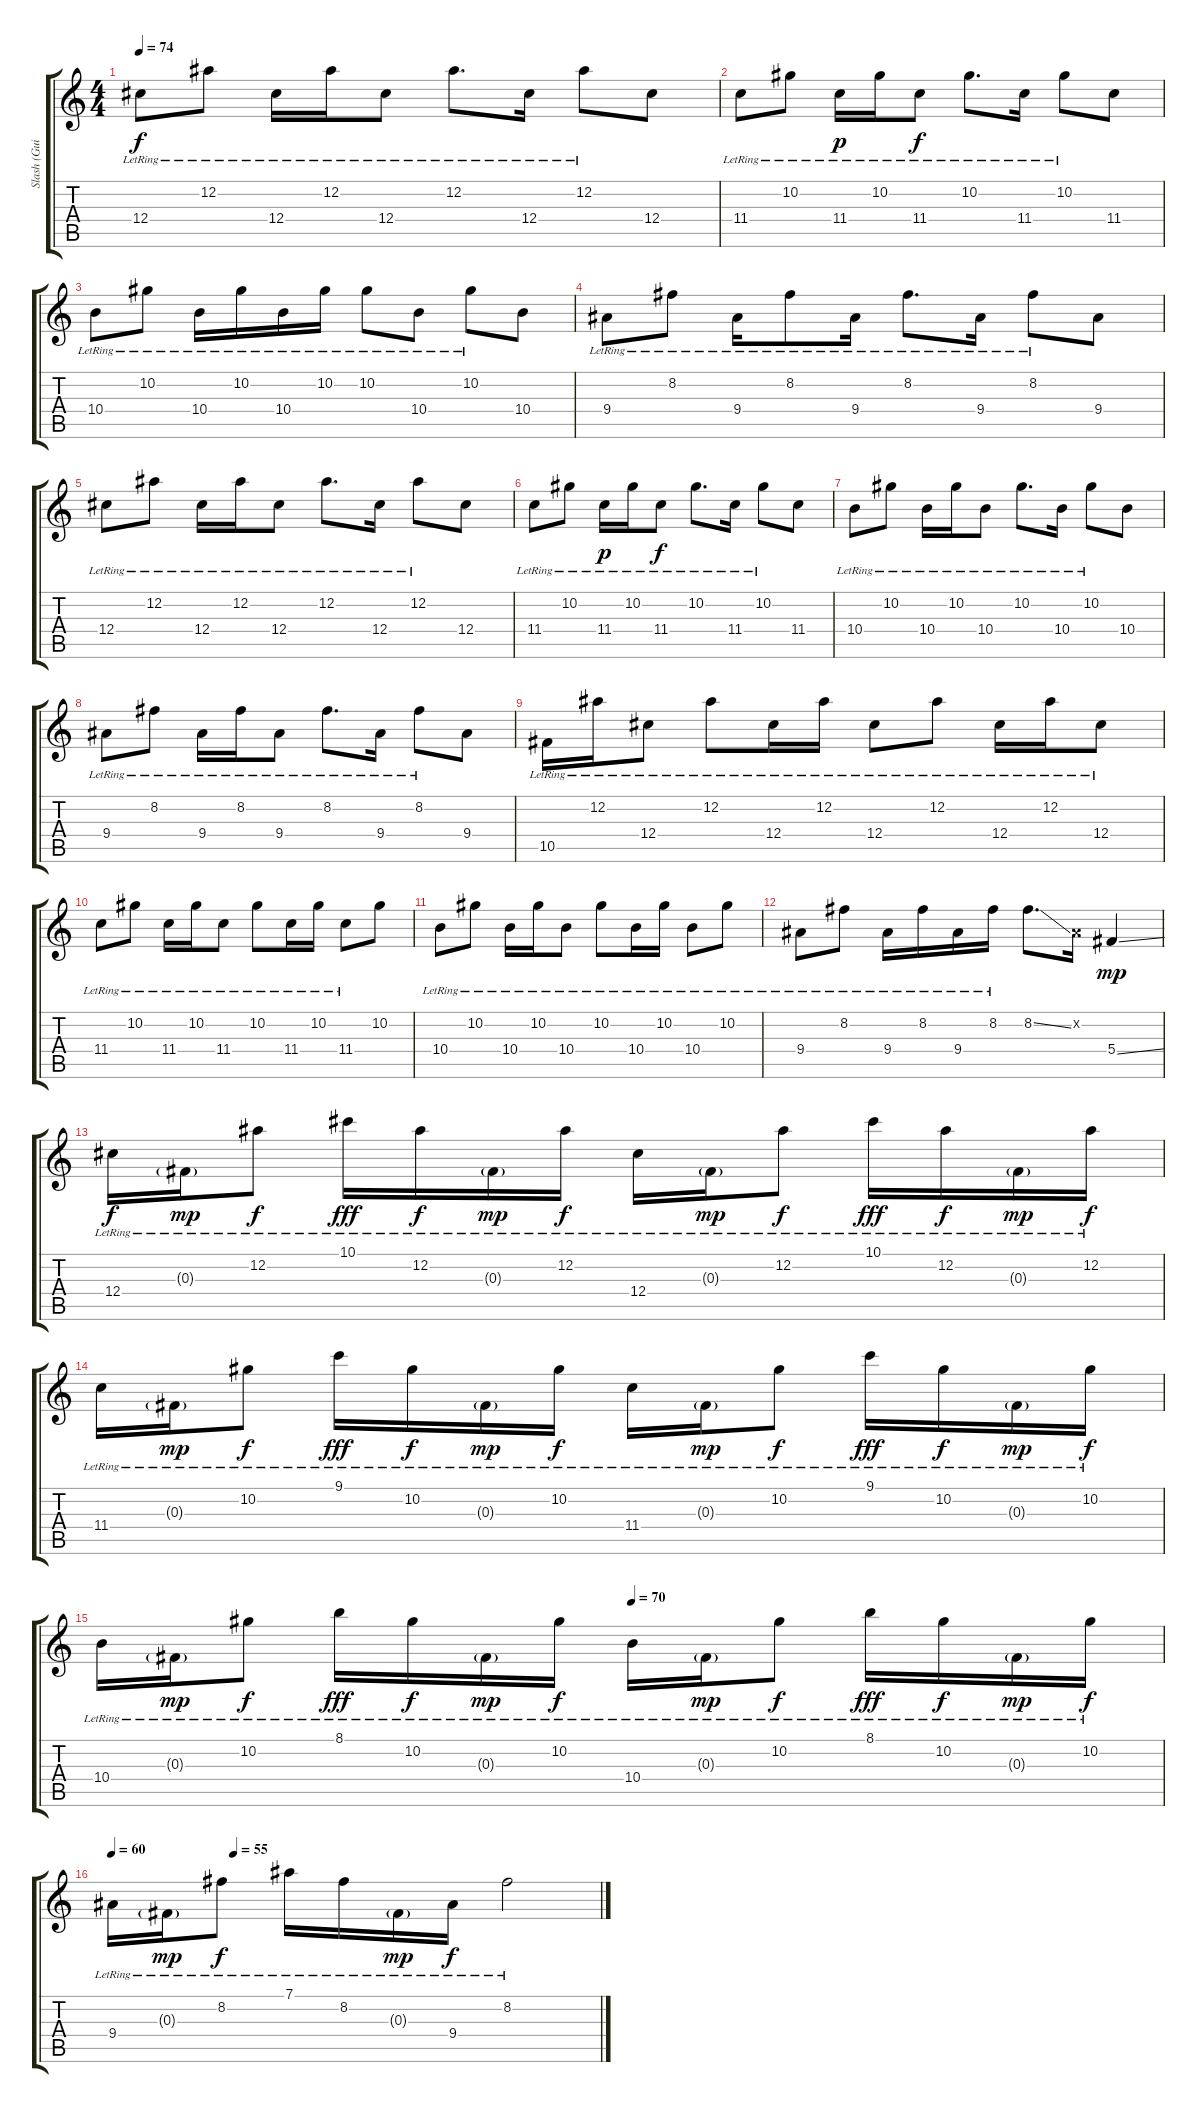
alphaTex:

\track ("Slash (Guitar - 12 Strings)" "Slash (Gui") {instrument electricguitarjazz}
\staff {score tabs}
\tuning (Eb4 Bb3 Gb3 Db3 Ab2 Eb2) {hide}
\ts (4 4)
\tempo 74
\clef g2
\ks c
12.4{lr}.8{dy f instrument electricguitarjazz} 12.2{lr}.8 12.4{lr}.16 12.2{lr}.16 12.4{lr}.8 12.2{lr}.8{d} 12.4{lr}.16 12.2{lr}.8 12.4.8 |
11.4{lr}.8 10.2{lr}.8 11.4{lr}.16{dy p} 10.2{lr}.16 11.4{lr}.8{dy f} 10.2{lr}.8{d} 11.4{lr}.16 10.2{lr}.8 11.4.8 |
10.4{lr}.8 10.2{lr}.8 10.4{lr}.16 10.2{lr}.16 10.4{lr}.16 10.2{lr}.16 10.2{lr}.8 10.4{lr}.8 10.2{lr}.8 10.4.8 |
9.4{lr}.8 8.2{lr}.8 9.4{lr}.16 8.2{lr}.8 9.4{lr}.16 8.2{lr}.8{d} 9.4{lr}.16 8.2{lr}.8 9.4.8 |
12.4{lr}.8 12.2{lr}.8 12.4{lr}.16 12.2{lr}.16 12.4{lr}.8 12.2{lr}.8{d} 12.4{lr}.16 12.2{lr}.8 12.4.8 |
11.4{lr}.8 10.2{lr}.8 11.4{lr}.16{dy p} 10.2{lr}.16 11.4{lr}.8{dy f} 10.2{lr}.8{d} 11.4{lr}.16 10.2{lr}.8 11.4.8 |
10.4{lr}.8 10.2{lr}.8 10.4{lr}.16 10.2{lr}.16 10.4{lr}.8 10.2{lr}.8{d} 10.4{lr}.16 10.2{lr}.8 10.4.8 |
9.4{lr}.8 8.2{lr}.8 9.4{lr}.16 8.2{lr}.16 9.4{lr}.8 8.2{lr}.8{d} 9.4{lr}.16 8.2{lr}.8 9.4.8 |
10.5{lr}.16 12.2{lr}.16 12.4{lr}.8 12.2{lr}.8 12.4{lr}.16 12.2{lr}.16 12.4{lr}.8 12.2{lr}.8 12.4{lr}.16 12.2{lr}.16 12.4{lr}.8 |
11.4{lr}.8 10.2{lr}.8 11.4{lr}.16 10.2{lr}.16 11.4{lr}.8 10.2{lr}.8 11.4{lr}.16 10.2{lr}.16 11.4{lr}.8 10.2.8 |
10.4{lr}.8 10.2{lr}.8 10.4{lr}.16 10.2{lr}.16 10.4{lr}.8 10.2{lr}.8 10.4{lr}.16 10.2{lr}.16 10.4{lr}.8 10.2{lr}.8 |
9.4{lr}.8 8.2{lr}.8 9.4{lr}.16 8.2{lr}.16 9.4{lr}.16 8.2{lr}.16 8.2{ss}.8{d} 0.2{x}.16 5.4{ss}.4{dy mp} |
12.4{lr}.16{dy f} 0.3{g lr}.16{dy mp} 12.2{lr}.8{dy f} 10.1{lr}.16{dy fff} 12.2{lr}.16{dy f} 0.3{g lr}.16{dy mp} 12.2{lr}.16{dy f} 12.4{lr}.16 0.3{g lr}.16{dy mp} 12.2{lr}.8{dy f} 10.1{lr}.16{dy fff} 12.2{lr}.16{dy f} 0.3{g lr}.16{dy mp} 12.2{lr}.16{dy f} |
11.4{lr}.16 0.3{g lr}.16{dy mp} 10.2{lr}.8{dy f} 9.1{lr}.16{dy fff} 10.2{lr}.16{dy f} 0.3{g lr}.16{dy mp} 10.2{lr}.16{dy f} 11.4{lr}.16 0.3{g lr}.16{dy mp} 10.2{lr}.8{dy f} 9.1{lr}.16{dy fff} 10.2{lr}.16{dy f} 0.3{g lr}.16{dy mp} 10.2{lr}.16{dy f} |
\tempo (70 0.5)
10.4{lr}.16 0.3{g lr}.16{dy mp} 10.2{lr}.8{dy f} 8.1{lr}.16{dy fff} 10.2{lr}.16{dy f} 0.3{g lr}.16{dy mp} 10.2{lr}.16{dy f} 10.4{lr}.16 0.3{g lr}.16{dy mp} 10.2{lr}.8{dy f} 8.1{lr}.16{dy fff} 10.2{lr}.16{dy f} 0.3{g lr}.16{dy mp} 10.2{lr}.16{dy f} |
\tempo 60
\tempo (55 0.25)
9.4{lr}.16 0.3{g lr}.16{dy mp} 8.2{lr}.8{dy f} 7.1{lr}.16 8.2{lr}.16 0.3{g lr}.16{dy mp} 9.4{lr}.16{dy f} 8.2{lr}.2
